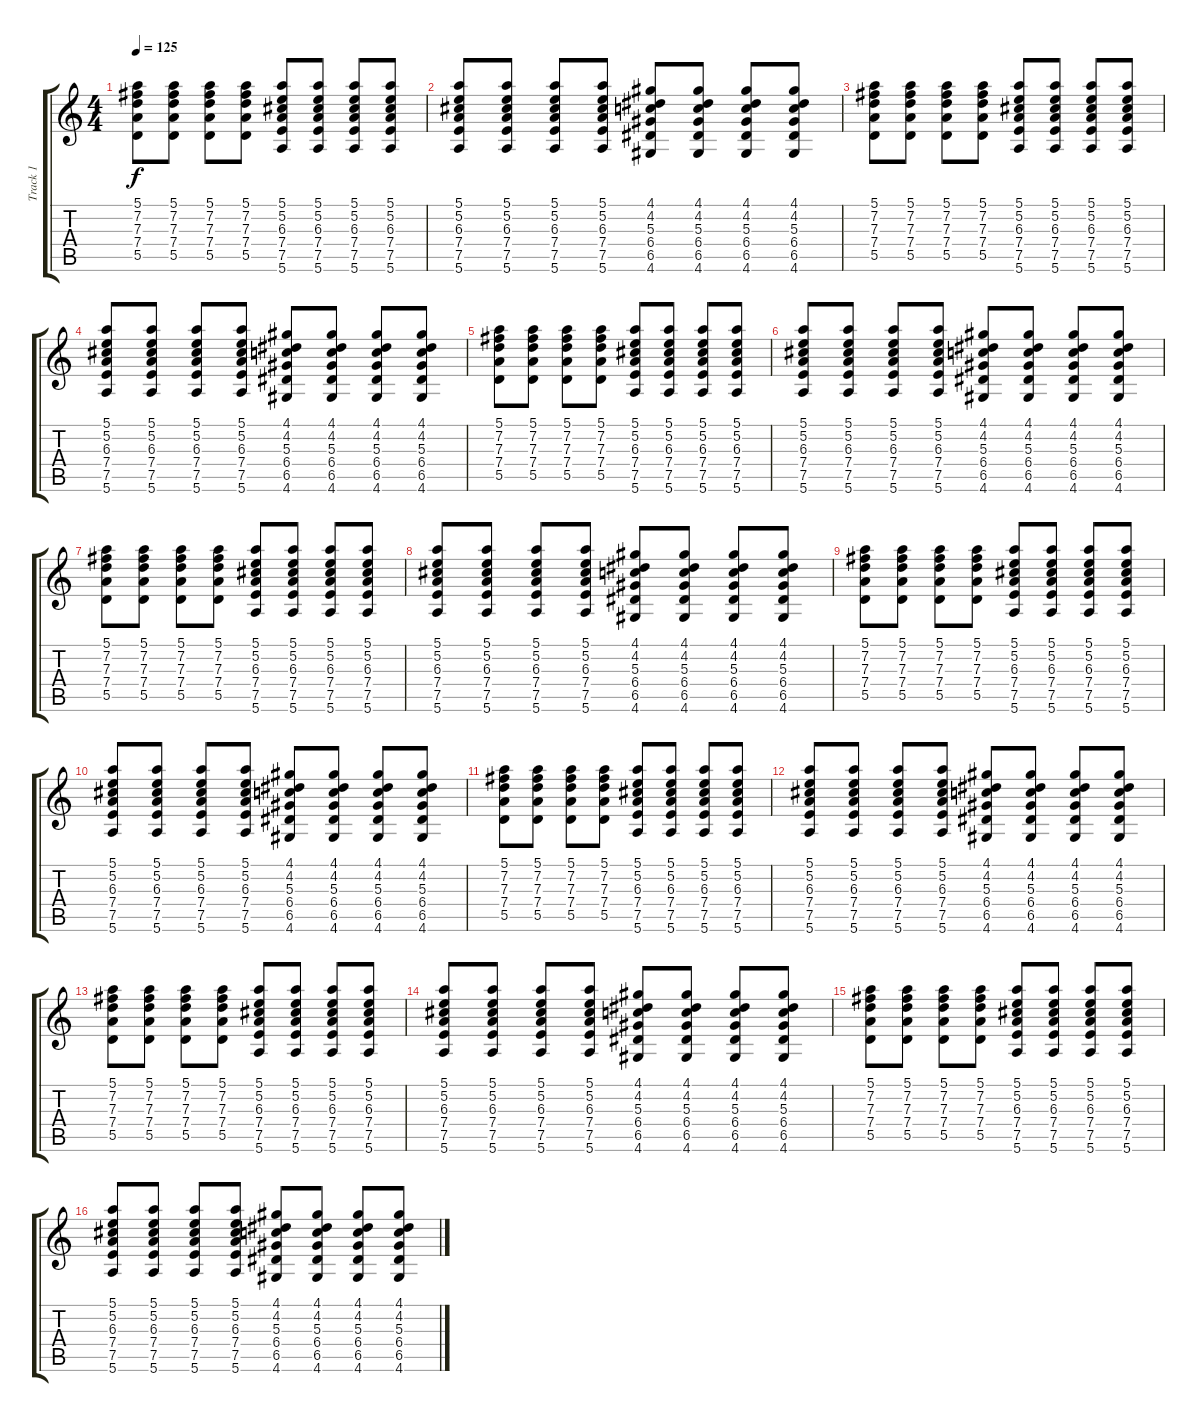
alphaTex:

\track ("Track 1" "Track 1") {instrument overdrivenguitar}
\staff {score tabs}
\tuning (E4 B3 G3 D3 A2 E2) {hide}
\ts (4 4)
\tempo 125
\clef g2
\ks c
(5.1 7.2 7.3 7.4 5.5).8{dy f} (5.1 7.2 7.3 7.4 5.5).8 (5.1 7.2 7.3 7.4 5.5).8 (5.1 7.2 7.3 7.4 5.5).8 (5.1 5.2 6.3 7.4 7.5 5.6).8 (5.1 5.2 6.3 7.4 7.5 5.6).8 (5.1 5.2 6.3 7.4 7.5 5.6).8 (5.1 5.2 6.3 7.4 7.5 5.6).8 |
(5.1 5.2 6.3 7.4 7.5 5.6).8 (5.1 5.2 6.3 7.4 7.5 5.6).8 (5.1 5.2 6.3 7.4 7.5 5.6).8 (5.1 5.2 6.3 7.4 7.5 5.6).8 (4.1 4.2 5.3 6.4 6.5 4.6).8 (4.1 4.2 5.3 6.4 6.5 4.6).8 (4.1 4.2 5.3 6.4 6.5 4.6).8 (4.1 4.2 5.3 6.4 6.5 4.6).8 |
(5.1 7.2 7.3 7.4 5.5).8 (5.1 7.2 7.3 7.4 5.5).8 (5.1 7.2 7.3 7.4 5.5).8 (5.1 7.2 7.3 7.4 5.5).8 (5.1 5.2 6.3 7.4 7.5 5.6).8 (5.1 5.2 6.3 7.4 7.5 5.6).8 (5.1 5.2 6.3 7.4 7.5 5.6).8 (5.1 5.2 6.3 7.4 7.5 5.6).8 |
(5.1 5.2 6.3 7.4 7.5 5.6).8 (5.1 5.2 6.3 7.4 7.5 5.6).8 (5.1 5.2 6.3 7.4 7.5 5.6).8 (5.1 5.2 6.3 7.4 7.5 5.6).8 (4.1 4.2 5.3 6.4 6.5 4.6).8 (4.1 4.2 5.3 6.4 6.5 4.6).8 (4.1 4.2 5.3 6.4 6.5 4.6).8 (4.1 4.2 5.3 6.4 6.5 4.6).8 |
(5.1 7.2 7.3 7.4 5.5).8 (5.1 7.2 7.3 7.4 5.5).8 (5.1 7.2 7.3 7.4 5.5).8 (5.1 7.2 7.3 7.4 5.5).8 (5.1 5.2 6.3 7.4 7.5 5.6).8 (5.1 5.2 6.3 7.4 7.5 5.6).8 (5.1 5.2 6.3 7.4 7.5 5.6).8 (5.1 5.2 6.3 7.4 7.5 5.6).8 |
(5.1 5.2 6.3 7.4 7.5 5.6).8 (5.1 5.2 6.3 7.4 7.5 5.6).8 (5.1 5.2 6.3 7.4 7.5 5.6).8 (5.1 5.2 6.3 7.4 7.5 5.6).8 (4.1 4.2 5.3 6.4 6.5 4.6).8 (4.1 4.2 5.3 6.4 6.5 4.6).8 (4.1 4.2 5.3 6.4 6.5 4.6).8 (4.1 4.2 5.3 6.4 6.5 4.6).8 |
(5.1 7.2 7.3 7.4 5.5).8 (5.1 7.2 7.3 7.4 5.5).8 (5.1 7.2 7.3 7.4 5.5).8 (5.1 7.2 7.3 7.4 5.5).8 (5.1 5.2 6.3 7.4 7.5 5.6).8 (5.1 5.2 6.3 7.4 7.5 5.6).8 (5.1 5.2 6.3 7.4 7.5 5.6).8 (5.1 5.2 6.3 7.4 7.5 5.6).8 |
(5.1 5.2 6.3 7.4 7.5 5.6).8 (5.1 5.2 6.3 7.4 7.5 5.6).8 (5.1 5.2 6.3 7.4 7.5 5.6).8 (5.1 5.2 6.3 7.4 7.5 5.6).8 (4.1 4.2 5.3 6.4 6.5 4.6).8 (4.1 4.2 5.3 6.4 6.5 4.6).8 (4.1 4.2 5.3 6.4 6.5 4.6).8 (4.1 4.2 5.3 6.4 6.5 4.6).8 |
(5.1 7.2 7.3 7.4 5.5).8 (5.1 7.2 7.3 7.4 5.5).8 (5.1 7.2 7.3 7.4 5.5).8 (5.1 7.2 7.3 7.4 5.5).8 (5.1 5.2 6.3 7.4 7.5 5.6).8 (5.1 5.2 6.3 7.4 7.5 5.6).8 (5.1 5.2 6.3 7.4 7.5 5.6).8 (5.1 5.2 6.3 7.4 7.5 5.6).8 |
(5.1 5.2 6.3 7.4 7.5 5.6).8 (5.1 5.2 6.3 7.4 7.5 5.6).8 (5.1 5.2 6.3 7.4 7.5 5.6).8 (5.1 5.2 6.3 7.4 7.5 5.6).8 (4.1 4.2 5.3 6.4 6.5 4.6).8 (4.1 4.2 5.3 6.4 6.5 4.6).8 (4.1 4.2 5.3 6.4 6.5 4.6).8 (4.1 4.2 5.3 6.4 6.5 4.6).8 |
(5.1 7.2 7.3 7.4 5.5).8 (5.1 7.2 7.3 7.4 5.5).8 (5.1 7.2 7.3 7.4 5.5).8 (5.1 7.2 7.3 7.4 5.5).8 (5.1 5.2 6.3 7.4 7.5 5.6).8 (5.1 5.2 6.3 7.4 7.5 5.6).8 (5.1 5.2 6.3 7.4 7.5 5.6).8 (5.1 5.2 6.3 7.4 7.5 5.6).8 |
(5.1 5.2 6.3 7.4 7.5 5.6).8 (5.1 5.2 6.3 7.4 7.5 5.6).8 (5.1 5.2 6.3 7.4 7.5 5.6).8 (5.1 5.2 6.3 7.4 7.5 5.6).8 (4.1 4.2 5.3 6.4 6.5 4.6).8 (4.1 4.2 5.3 6.4 6.5 4.6).8 (4.1 4.2 5.3 6.4 6.5 4.6).8 (4.1 4.2 5.3 6.4 6.5 4.6).8 |
(5.1 7.2 7.3 7.4 5.5).8 (5.1 7.2 7.3 7.4 5.5).8 (5.1 7.2 7.3 7.4 5.5).8 (5.1 7.2 7.3 7.4 5.5).8 (5.1 5.2 6.3 7.4 7.5 5.6).8 (5.1 5.2 6.3 7.4 7.5 5.6).8 (5.1 5.2 6.3 7.4 7.5 5.6).8 (5.1 5.2 6.3 7.4 7.5 5.6).8 |
(5.1 5.2 6.3 7.4 7.5 5.6).8 (5.1 5.2 6.3 7.4 7.5 5.6).8 (5.1 5.2 6.3 7.4 7.5 5.6).8 (5.1 5.2 6.3 7.4 7.5 5.6).8 (4.1 4.2 5.3 6.4 6.5 4.6).8 (4.1 4.2 5.3 6.4 6.5 4.6).8 (4.1 4.2 5.3 6.4 6.5 4.6).8 (4.1 4.2 5.3 6.4 6.5 4.6).8 |
(5.1 7.2 7.3 7.4 5.5).8 (5.1 7.2 7.3 7.4 5.5).8 (5.1 7.2 7.3 7.4 5.5).8 (5.1 7.2 7.3 7.4 5.5).8 (5.1 5.2 6.3 7.4 7.5 5.6).8 (5.1 5.2 6.3 7.4 7.5 5.6).8 (5.1 5.2 6.3 7.4 7.5 5.6).8 (5.1 5.2 6.3 7.4 7.5 5.6).8 |
(5.1 5.2 6.3 7.4 7.5 5.6).8 (5.1 5.2 6.3 7.4 7.5 5.6).8 (5.1 5.2 6.3 7.4 7.5 5.6).8 (5.1 5.2 6.3 7.4 7.5 5.6).8 (4.1 4.2 5.3 6.4 6.5 4.6).8 (4.1 4.2 5.3 6.4 6.5 4.6).8 (4.1 4.2 5.3 6.4 6.5 4.6).8 (4.1 4.2 5.3 6.4 6.5 4.6).8
